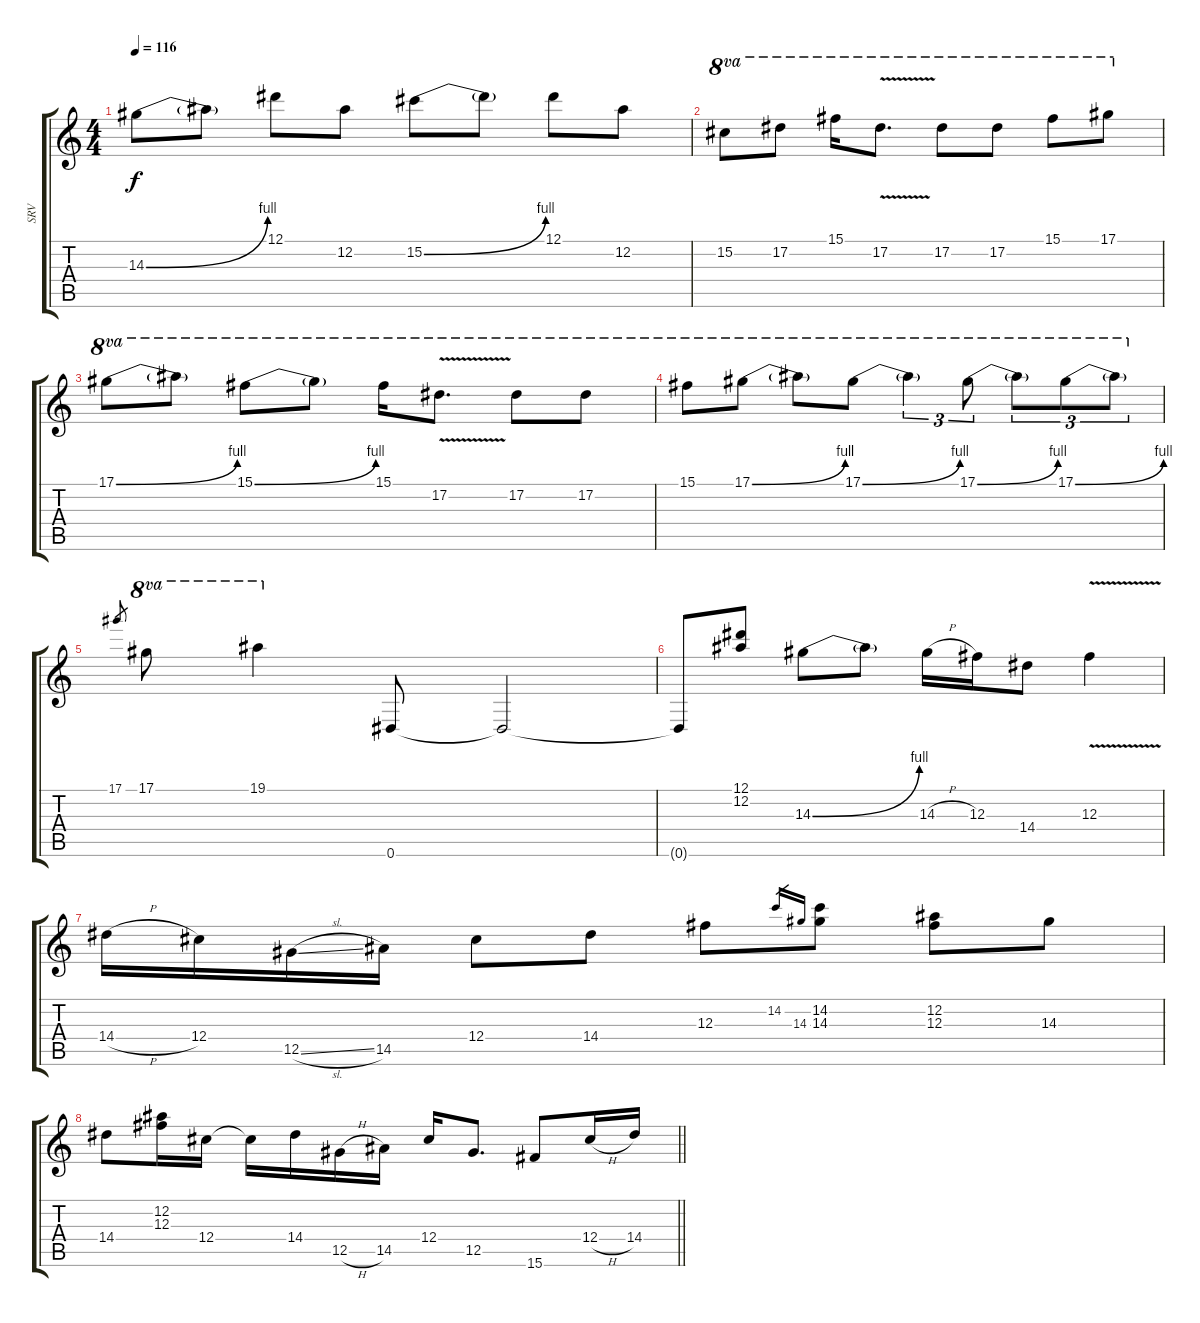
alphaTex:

\track ("SRV " "SRV ") {instrument overdrivenguitar}
\staff {score tabs}
\tuning (Eb4 Bb3 Gb3 Db3 Ab2 Eb2) {hide}
\ts (4 4)
\tempo 116
\clef g2
\ks c
14.3{be (bend 0 0 60 4)}.8{dy f} 14.3{t}.8 12.1.8 12.2.8 15.2{be (bend 0 0 60 4)}.8 15.2{t}.8 12.1.8 12.2.8 |
15.2.8{ot 8va} 17.2.8{ot 8va} 15.1.16{ot 8va} 17.2{v}.8{d ot 8va} 17.2.8{ot 8va} 17.2.8{ot 8va} 15.1.8{ot 8va} 17.1.8{ot 8va} |
17.1{be (bend 0 0 60 4)}.8{ot 8va} 17.1{t}.8{ot 8va} 15.1{be (bend 0 0 60 4)}.8{ot 8va} 15.1{t}.8{ot 8va} 15.1.16{ot 8va} 17.2{v}.8{d ot 8va} 17.2.8{ot 8va} 17.2.8{ot 8va} |
15.1.8{ot 8va} 17.1{be (bend 0 0 60 4)}.8{ot 8va} 17.1{t}.8{ot 8va} 17.1{be (bend 0 0 60 4)}.8{ot 8va} 17.1{t}.4{tu (3 2) ot 8va} 17.1{be (bend 0 0 60 4)}.8{tu (3 2) ot 8va} 17.1{t}.8{tu (3 2) ot 8va} 17.1{be (bend 0 0 60 4)}.8{tu (3 2) ot 8va} 17.1{t}.8{tu (3 2) ot 8va} |
17.1.8{gr} 17.1.8{ot 8va} 19.1.4{ot 8va} 0.6.8 0.6{t}.2 |
0.6{t}.8 (12.1 12.2).8 14.3{be (bend 0 0 60 4)}.8 14.3{t}.8 14.3{h}.16 12.3.16 14.4.8 12.3{v}.4 |
14.4{h}.16 12.4.16 12.5{sl}.16 14.5.16 12.4.8 14.4.8 12.3.8 14.2.16{gr} 14.3.16{gr} (14.2 14.3).8 (12.2 12.3).8 14.3.8 |
\barLineRight lightlight
14.4.8 (12.2 12.3).16 12.4.16 12.4{t}.16 14.4.16 12.5{h}.16 14.5.16 12.4.16 12.5.8{d} 15.6.8 12.4{h}.16 14.4.16
